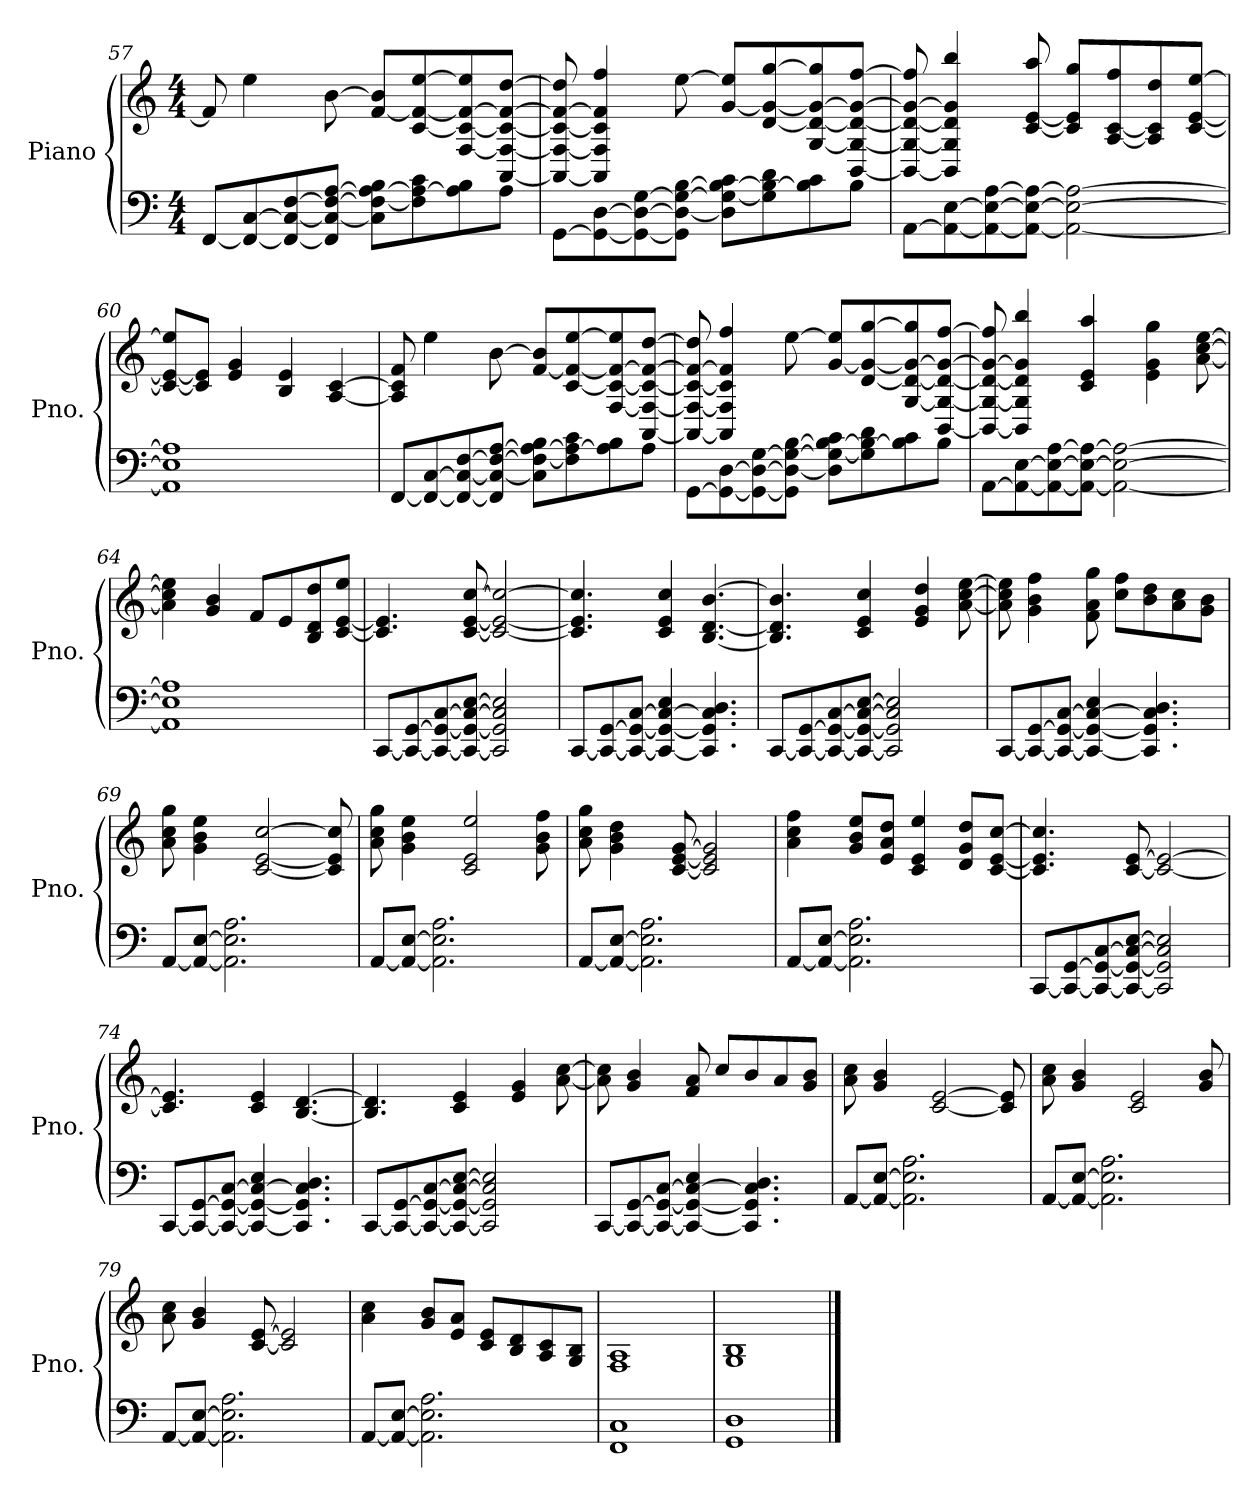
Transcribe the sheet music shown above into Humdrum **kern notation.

**kern	**kern
*part1	*part1
*staff2	*staff1
*I"Piano	*
*I'Pno.	*
*clefF4	*clefG2
*k[]	*k[]
*M4/4	*M4/4
=57	=57
[8FF/L	8f/]
8FF/_ [8C/	4ee\
8FF/_ 8C/_ [8F/	.
8FF/] 8C/_ 8F/_ [8A/J	[8b\
8C\] 8F\_ 8A\_ 8B\L	[8f/ 8b/]L
8F\] 8A\_ 8c\	[8c/ 8f/_ [8ee/
8A\] 8B\	[8F/ 8c/_ 8f/_ 8ee/]
8A\J	[8AA/ 8F/_ 8c/_ 8f/_ [8dd/J
!!LO:LB:g=z
=58	=58
[8GG\L	8AA/_ 8F/_ 8c/_ 8f/_ 8dd/]
8GG\_ [8D\	4AA/] 4F/] 4c/] 4f/] 4ff/
8GG\_ 8D\_ [8G\	.
8GG\] 8D\_ 8G\_ [8B\J	[8ee\
8D\] 8G\_ 8B\_ 8c\L	[8g/ 8ee/]L
8G\] 8B\_ 8d\	[8d/ 8g/_ [8gg/
8B\] 8c\	[8G/ 8d/_ 8g/_ 8gg/]
8B\J	[8BB/ 8G/_ 8d/_ 8g/_ [8ff/J
=59	=59
[8AA\L	8BB/_ 8G/_ 8d/_ 8g/_ 8ff/]
8AA\_ [8E\	4BB/] 4G/] 4d/] 4g/] 4bb/
8AA\_ 8E\_ [8A\	.
8AA\_ 8E\_ 8A\_J	[8c/ [8e/ 8aa/
2AA\_ 2E\_ 2A\_	8c/] 8e/] 8gg/L
.	[8A/ [8c/ 8ff/
.	8A/] 8c/] 8dd/
.	[8c/ [8e/ [8ee/J
=60	=60
1AA] 1E] 1A]	8c/_ 8e/_ 8ee/]L
.	8c/] 8e/]J
.	4e/ 4g/
.	4B/ 4e/
.	[4A/ [4c/
!!LO:LB:g=z
=61	=61
[8FF/L	8A/] 8c/] 8f/
8FF/_ [8C/	4ee\
8FF/_ 8C/_ [8F/	.
8FF/] 8C/_ 8F/_ [8A/J	[8b\
8C\] 8F\_ 8A\_ 8B\L	[8f/ 8b/]L
8F\] 8A\_ 8c\	[8c/ 8f/_ [8ee/
8A\] 8B\	[8F/ 8c/_ 8f/_ 8ee/]
8A\J	[8AA/ 8F/_ 8c/_ 8f/_ [8dd/J
=62	=62
[8GG\L	8AA/_ 8F/_ 8c/_ 8f/_ 8dd/]
8GG\_ [8D\	4AA/] 4F/] 4c/] 4f/] 4ff/
8GG\_ 8D\_ [8G\	.
8GG\] 8D\_ 8G\_ [8B\J	[8ee\
8D\] 8G\_ 8B\_ 8c\L	[8g/ 8ee/]L
8G\] 8B\_ 8d\	[8d/ 8g/_ [8gg/
8B\] 8c\	[8G/ 8d/_ 8g/_ 8gg/]
8B\J	[8BB/ 8G/_ 8d/_ 8g/_ [8ff/J
=63	=63
[8AA\L	8BB/_ 8G/_ 8d/_ 8g/_ 8ff/]
8AA\_ [8E\	4BB/] 4G/] 4d/] 4g/] 4bb/
8AA\_ 8E\_ [8A\	.
8AA\_ 8E\_ 8A\_J	4c/ 4e/ 4aa/
2AA\_ 2E\_ 2A\_	.
.	4e\ 4g\ 4gg\
.	[8a\ [8cc\ [8ee\
=64	=64
1AA] 1E] 1A]	4a\] 4cc\] 4ee\]
.	4g/ 4b/
.	8f/L
.	8e/
.	8B/ 8d/ 8dd/
.	[8c/ [8e/ 8ee/J
!!LO:PB:g=z
=65	=65
[8CC/L	4.c/] 4.e/]
8CC/_ [8GG/	.
8CC/_ 8GG/_ [8C/	.
8CC/_ 8GG/_ 8C/_ [8E/J	[8c/ [8e/ [8cc/
2CC/] 2GG/] 2C/] 2E/]	2c/_ 2e/_ 2cc/_
=66	=66
[8CC/L	4.c/] 4.e/] 4.cc/]
8CC/_ [8GG/	.
8CC/_ 8GG/_ [8C/J	.
4CC/_ 4GG/_ 4C/_ 4E/	4c/ 4e/ 4cc/
4.CC/] 4.GG/] 4.C/] 4.D/	[4.B/ [4.d/ [4.b/
=67	=67
[8CC/L	4.B/] 4.d/] 4.b/]
8CC/_ [8GG/	.
8CC/_ 8GG/_ [8C/	.
8CC/_ 8GG/_ 8C/_ [8E/J	4c/ 4e/ 4cc/
2CC/] 2GG/] 2C/] 2E/]	.
.	4e/ 4g/ 4dd/
.	[8a\ [8cc\ [8ee\
=68	=68
[8CC/L	8a\] 8cc\] 8ee\]
8CC/_ [8GG/	4g\ 4b\ 4ff\
8CC/_ 8GG/_ [8C/J	.
4CC/_ 4GG/_ 4C/_ 4E/	8f\ 8a\ 8gg\
.	8cc\ 8ff\L
4.CC/] 4.GG/] 4.C/] 4.D/	8b\ 8dd\
.	8a\ 8cc\
.	8g\ 8b\J
=69	=69
[8AA/L	8a\ 8cc\ 8gg\
8AA/_ [8E/J	4g\ 4b\ 4ee\
2.AA\] 2.E\] 2.A\	.
.	[2c/ [2e/ [2cc/
.	8c/] 8e/] 8cc/]
!!LO:LB:g=z
=70	=70
[8AA/L	8a\ 8cc\ 8gg\
8AA/_ [8E/J	4g\ 4b\ 4ee\
2.AA\] 2.E\] 2.A\	.
.	2c/ 2e/ 2ee/
.	8g\ 8b\ 8ff\
=71	=71
[8AA/L	8a\ 8cc\ 8gg\
8AA/_ [8E/J	4g\ 4b\ 4dd\
2.AA\] 2.E\] 2.A\	.
.	[8c/ [8e/ [8g/
.	2c/] 2e/] 2g/]
=72	=72
[8AA/L	4a\ 4cc\ 4ff\
8AA/_ [8E/J	.
2.AA\] 2.E\] 2.A\	8g/ 8b/ 8ee/L
.	8e/ 8a/ 8dd/J
.	4c/ 4e/ 4ee/
.	8d/ 8g/ 8dd/L
.	[8c/ [8e/ [8cc/J
=73	=73
[8CC/L	4.c/] 4.e/] 4.cc/]
8CC/_ [8GG/	.
8CC/_ 8GG/_ [8C/	.
8CC/_ 8GG/_ 8C/_ [8E/J	[8c/ [8e/
2CC/] 2GG/] 2C/] 2E/]	2c/_ 2e/_
=74	=74
[8CC/L	4.c/] 4.e/]
8CC/_ [8GG/	.
8CC/_ 8GG/_ [8C/J	.
4CC/_ 4GG/_ 4C/_ 4E/	4c/ 4e/
4.CC/] 4.GG/] 4.C/] 4.D/	[4.B/ [4.d/
!!LO:LB:g=z
=75	=75
[8CC/L	4.B/] 4.d/]
8CC/_ [8GG/	.
8CC/_ 8GG/_ [8C/	.
8CC/_ 8GG/_ 8C/_ [8E/J	4c/ 4e/
2CC/] 2GG/] 2C/] 2E/]	.
.	4e/ 4g/
.	[8a\ [8cc\
=76	=76
[8CC/L	8a\] 8cc\]
8CC/_ [8GG/	4g/ 4b/
8CC/_ 8GG/_ [8C/J	.
4CC/_ 4GG/_ 4C/_ 4E/	8f/ 8a/
.	8cc/L
4.CC/] 4.GG/] 4.C/] 4.D/	8b/
.	8a/
.	8g/ 8b/J
=77	=77
[8AA/L	8a\ 8cc\
8AA/_ [8E/J	4g/ 4b/
2.AA\] 2.E\] 2.A\	.
.	[2c/ [2e/
.	8c/] 8e/]
=78	=78
[8AA/L	8a\ 8cc\
8AA/_ [8E/J	4g/ 4b/
2.AA\] 2.E\] 2.A\	.
.	2c/ 2e/
.	8g/ 8b/
=79	=79
[8AA/L	8a\ 8cc\
8AA/_ [8E/J	4g/ 4b/
2.AA\] 2.E\] 2.A\	.
.	[8c/ [8e/
.	2c/] 2e/]
!!LO:LB:g=z
=80	=80
[8AA/L	4a\ 4cc\
8AA/_ [8E/J	.
2.AA\] 2.E\] 2.A\	8g/ 8b/L
.	8e/ 8a/J
.	8c/ 8e/L
.	8B/ 8d/
.	8A/ 8c/
.	8G/ 8B/J
=81	=81
1FF 1C	1F 1A
=82	=82
1GG 1D	1G 1B
==	==
*-	*-
